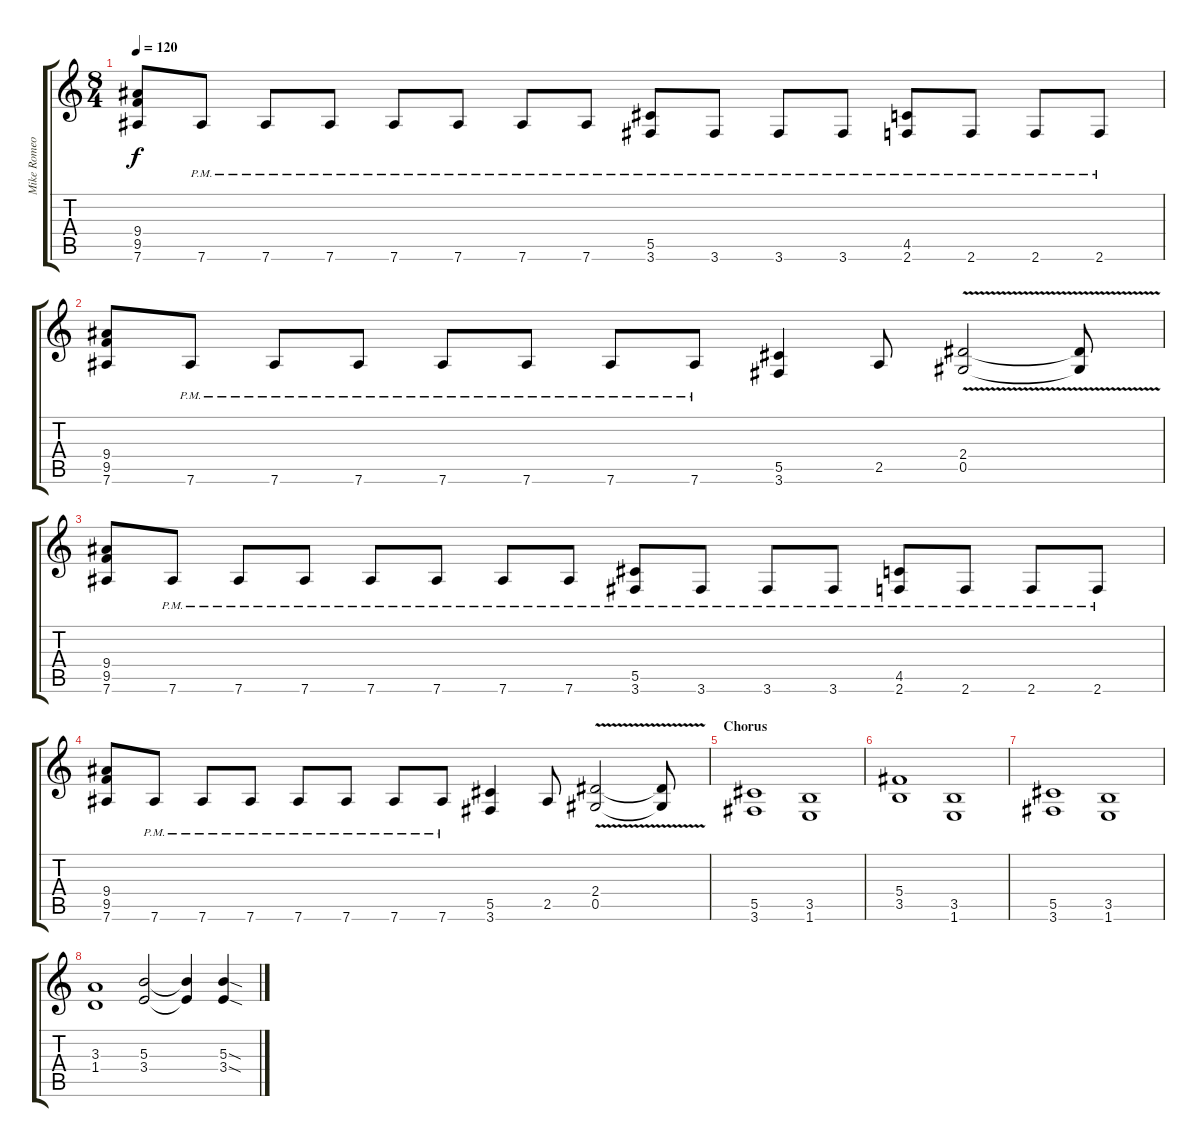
\track ("Mike Romeo" "Mike Romeo") {instrument distortionguitar}
\staff {score tabs}
\tuning (Eb4 Bb3 Gb3 Db3 Ab2 Eb2) {hide}
\ts (8 4)
\tempo 120
\clef g2
\ks c
(9.4 9.5 7.6).8{dy f} 7.6{pm}.8 7.6{pm}.8 7.6{pm}.8 7.6{pm}.8 7.6{pm}.8 7.6{pm}.8 7.6{pm}.8 (5.5{pm} 3.6{pm}).8 3.6{pm}.8 3.6{pm}.8 3.6{pm}.8 (4.5{pm} 2.6{pm}).8 2.6{pm}.8 2.6{pm}.8 2.6{pm}.8 |
(9.4 9.5 7.6).8 7.6{pm}.8 7.6{pm}.8 7.6{pm}.8 7.6{pm}.8 7.6{pm}.8 7.6{pm}.8 7.6{pm}.8 (5.5 3.6).4 2.5.8 (2.4{v} 0.5{v}).2 (2.4{t} 0.5{t}).8 |
(9.4 9.5 7.6).8 7.6{pm}.8 7.6{pm}.8 7.6{pm}.8 7.6{pm}.8 7.6{pm}.8 7.6{pm}.8 7.6{pm}.8 (5.5{pm} 3.6{pm}).8 3.6{pm}.8 3.6{pm}.8 3.6{pm}.8 (4.5{pm} 2.6{pm}).8 2.6{pm}.8 2.6{pm}.8 2.6{pm}.8 |
(9.4 9.5 7.6).8 7.6{pm}.8 7.6{pm}.8 7.6{pm}.8 7.6{pm}.8 7.6{pm}.8 7.6{pm}.8 7.6{pm}.8 (5.5 3.6).4 2.5.8 (2.4{v} 0.5{v}).2 (2.4{t} 0.5{t}).8 |
\section ("" "Chorus")
(5.5 3.6).1 (3.5 1.6).1 |
(5.4 3.5).1 (3.5 1.6).1 |
(5.5 3.6).1 (3.5 1.6).1 |
(3.3 1.4).1 (5.3 3.4).2 (5.3{t} 3.4{t}).4 (5.3{sod} 3.4{sod}).4
